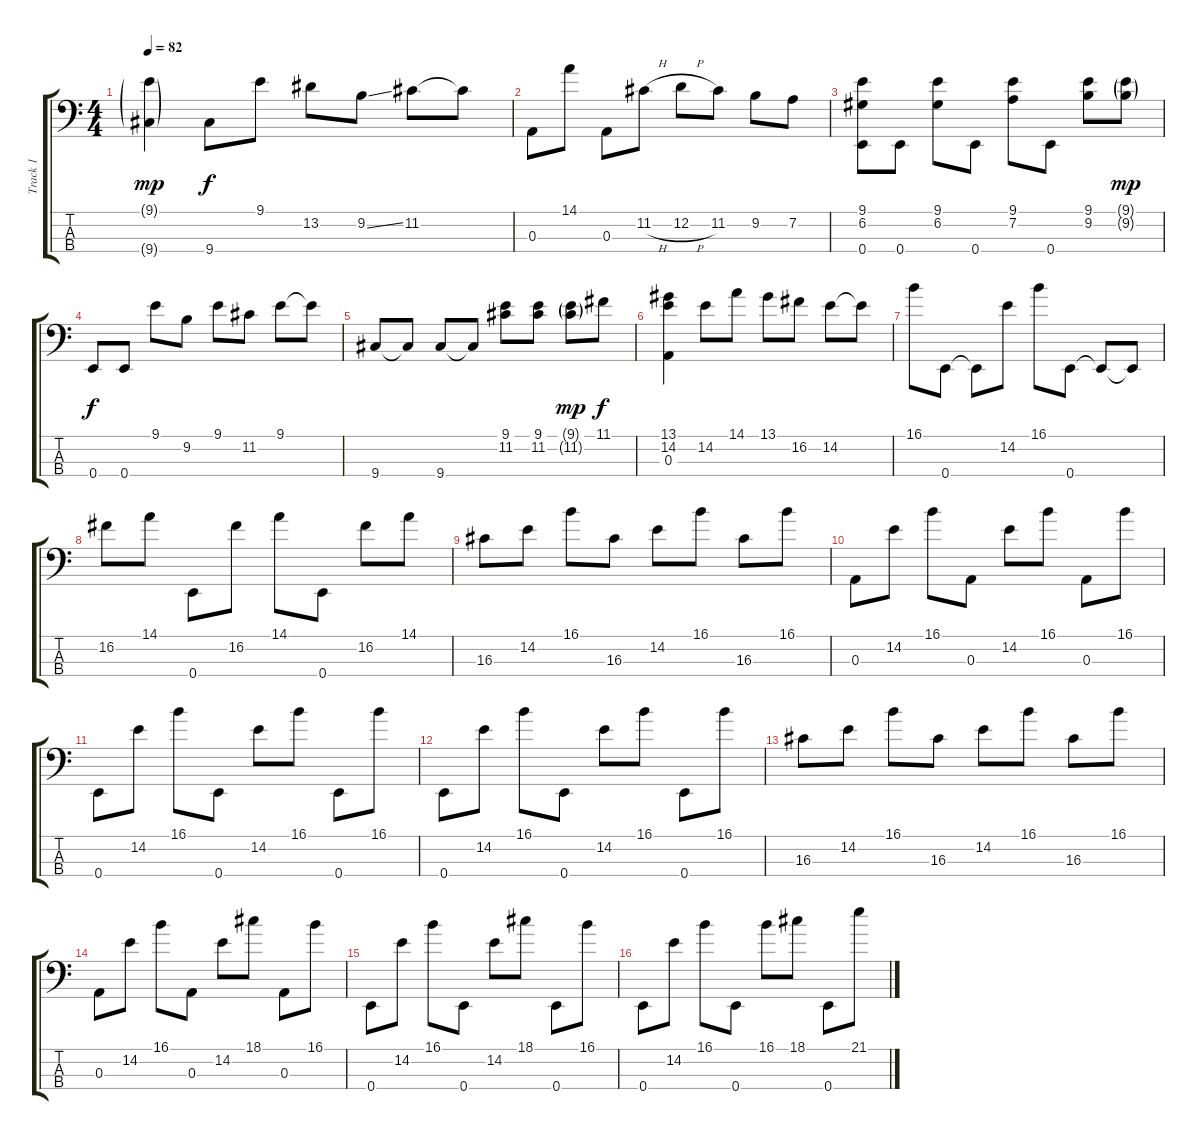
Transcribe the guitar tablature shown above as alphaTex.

\track ("Track 1" "Track 1") {instrument electricbassfinger}
\staff {score tabs}
\tuning (G2 D2 A1 E1) {hide}
\ts (4 4)
\tempo 82
\clef f4
\ks c
(9.1{g} 9.4{g}).4{dy mp} 9.4.8{dy f} 9.1.8 13.2.8 9.2{ss}.8 11.2.8 11.2{t}.8 |
0.3.8 14.1.8 0.3.8 11.2{h}.8 12.2{h}.8 11.2.8 9.2.8 7.2.8 |
(9.1 6.2 0.4).8 0.4.8 (9.1 6.2).8 0.4.8 (9.1 7.2).8 0.4.8 (9.1 9.2).8 (9.1{g} 9.2{g}).8{dy mp} |
0.4.8{dy f} 0.4.8 9.1.8 9.2.8 9.1.8 11.2.8 9.1.8 9.1{t}.8 |
9.4.8 9.4{t}.8 9.4.8 9.4{t}.8 (9.1 11.2).8 (9.1 11.2).8 (9.1{g} 11.2{g}).8{dy mp} 11.1.8{dy f} |
(13.1 14.2 0.3).4 14.2.8 14.1.8 13.1.8 16.2.8 14.2.8 14.2{t}.8 |
16.1.8 0.4.8 0.4{t}.8 14.2.8 16.1.8 0.4.8 0.4{t}.8 0.4{t}.8 |
16.2.8 14.1.8 0.4.8 16.2.8 14.1.8 0.4.8 16.2.8 14.1.8 |
16.3.8 14.2.8 16.1.8 16.3.8 14.2.8 16.1.8 16.3.8 16.1.8 |
0.3.8 14.2.8 16.1.8 0.3.8 14.2.8 16.1.8 0.3.8 16.1.8 |
0.4.8 14.2.8 16.1.8 0.4.8 14.2.8 16.1.8 0.4.8 16.1.8 |
0.4.8 14.2.8 16.1.8 0.4.8 14.2.8 16.1.8 0.4.8 16.1.8 |
16.3.8 14.2.8 16.1.8 16.3.8 14.2.8 16.1.8 16.3.8 16.1.8 |
0.3.8 14.2.8 16.1.8 0.3.8 14.2.8 18.1.8 0.3.8 16.1.8 |
0.4.8 14.2.8 16.1.8 0.4.8 14.2.8 18.1.8 0.4.8 16.1.8 |
0.4.8 14.2.8 16.1.8 0.4.8 16.1.8 18.1.8 0.4.8 21.1.8
